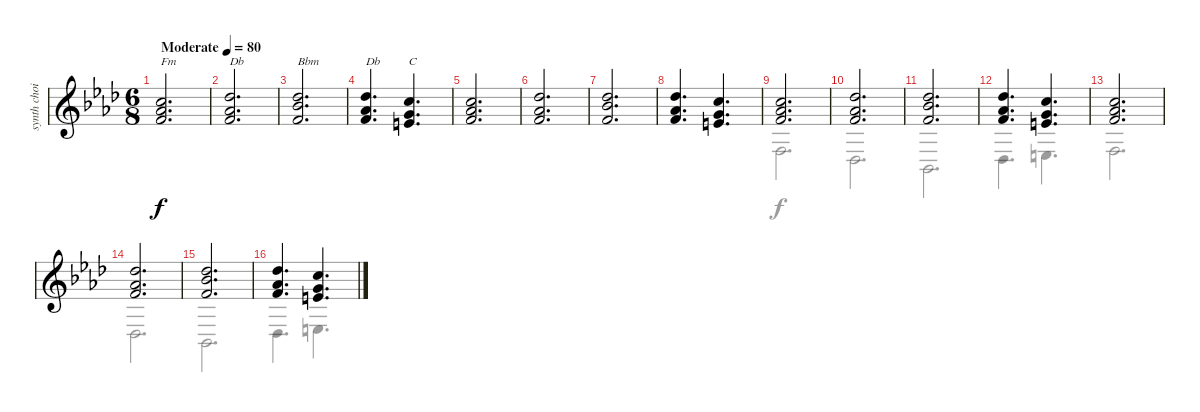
\track ("synth choir" "synth choi") {instrument choiraahs}
\staff {score}
\tuning (E4 B3 G3 D3 A2 E2) {hide}
\voice
\ts (6 8)
\tempo (80 "Moderate")
\clef g2
\ks fminor
(8.1 9.2 10.3).2{d txt "Fm" dy f instrument choiraahs} |
(9.1 9.2 10.3).2{d txt "Db"} |
(9.1 11.2 10.3).2{d txt "Bbm"} |
(9.1 9.2 10.3).4{d txt "Db"} (8.1 8.2 9.3).4{d txt "C"} |
(8.1 9.2 10.3).2{d} |
(9.1 9.2 10.3).2{d} |
(9.1 11.2 10.3).2{d} |
(9.1 9.2 10.3).4{d} (8.1 8.2 9.3).4{d} |
(8.1 9.2 10.3).2{d} |
(9.1 9.2 10.3).2{d} |
(9.1 11.2 10.3).2{d} |
(9.1 9.2 10.3).4{d} (8.1 8.2 9.3).4{d} |
(8.1 9.2 10.3).2{d} |
(9.1 9.2 10.3).2{d} |
(9.1 11.2 10.3).2{d} |
(9.1 9.2 10.3).4{d} (8.1 8.2 9.3).4{d}
\voice
\clef g2
\ottava regular
\simile none
\ks fminor
|
|
|
|
|
|
|
|
3.4.2{d} |
4.5.2{d} |
1.5.2{d} |
4.5.4{d} 2.4.4{d} |
3.4.2{d} |
4.5.2{d} |
1.5.2{d} |
4.5.4{d} 2.4.4{d}
